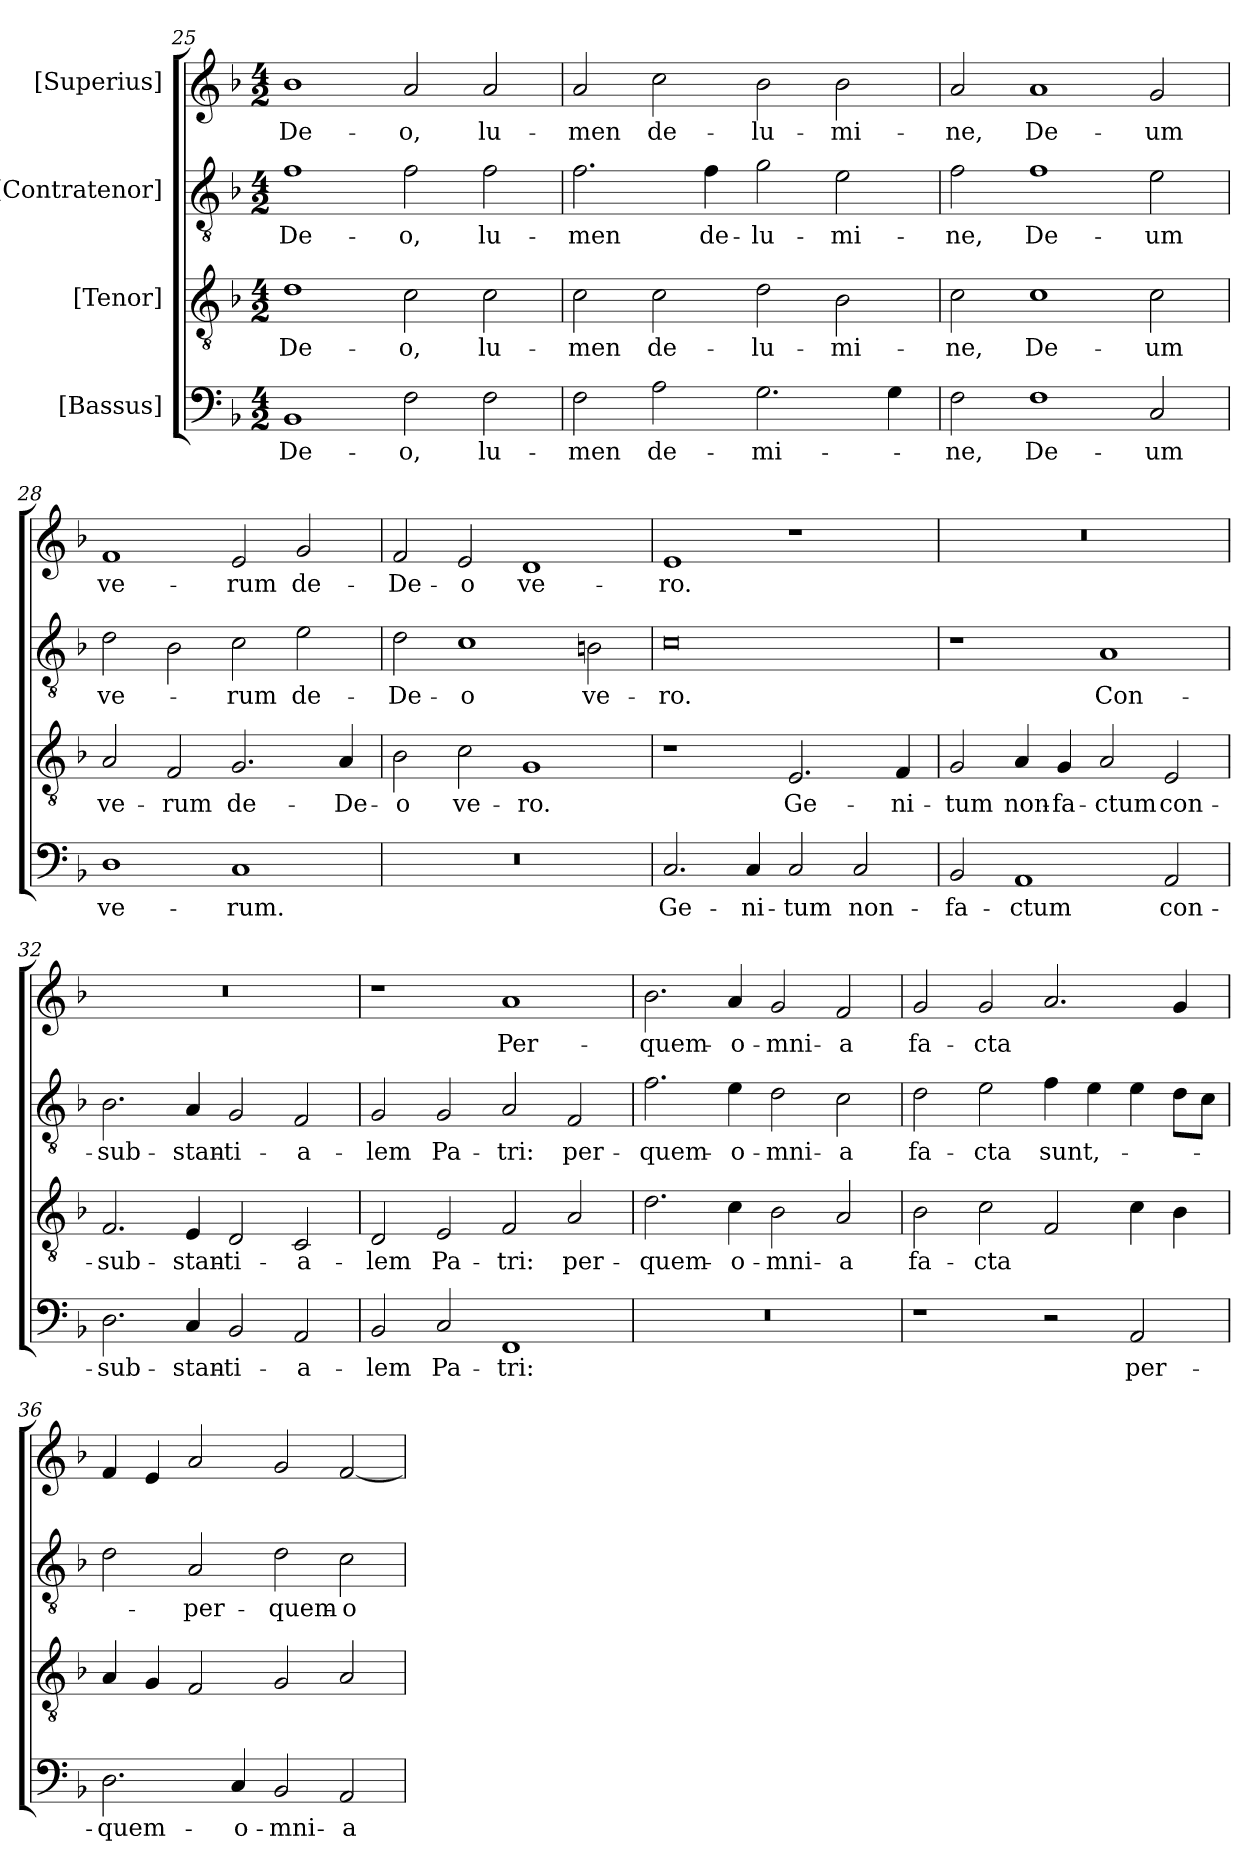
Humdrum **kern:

**kern	**text	**kern	**text	**kern	**text	**kern	**text
*part4	*part4	*part3	*part3	*part2	*part2	*part1	*part1
*staff4	*staff4	*staff3	*staff3	*staff2	*staff2	*staff1	*staff1
*I"[Bassus]	*	*I"[Tenor]	*	*I"[Contratenor]	*	*I"[Superius]	*
*clefF4	*	*clefGv2	*	*clefGv2	*	*clefG2	*
*k[b-]	*	*k[b-]	*	*k[b-]	*	*k[b-]	*
*M4/2	*	*M4/2	*	*M4/2	*	*M4/2	*
=25	=25	=25	=25	=25	=25	=25	=25
1BB-/	De-	1d\	De-	1f\	De-	1b-\	De-
2F\	-o,	2c\	-o,	2f\	-o,	2a/	-o,
2F\	lu-	2c\	lu-	2f\	lu-	2a/	lu-
=26	=26	=26	=26	=26	=26	=26	=26
2F\	-men	2c\	-men	2.f\	-men	2a/	-men
2A\	de-	2c\	de-	.	.	2cc\	de-
.	.	.	.	4f\	de-	.	.
2.G\	-mi-	2d\	lu-	2g\	lu-	2b-\	lu-
.	.	2B-\	-mi-	2e\	-mi-	2b-\	-mi-
4G\	.	.	.	.	.	.	.
=27	=27	=27	=27	=27	=27	=27	=27
2F\	-ne,	2c\	-ne,	2f\	-ne,	2a/	-ne,
1F\	De-	1c\	De-	1f\	De-	1a/	De-
2C/	-um	2c\	-um	2e\	-um	2g/	-um
=28	=28	=28	=28	=28	=28	=28	=28
1D\	ve-	2A/	ve-	2d\	ve-	1f/	ve-
.	.	2F/	-rum	2B-\	.	.	.
1C/	-rum.	2.G/	de-	2c\	-rum	2e/	-rum
.	.	.	.	2e\	de-	2g/	de-
.	.	4A/	De-	.	.	.	.
=29	=29	=29	=29	=29	=29	=29	=29
0r	.	2B-\	-o	2d\	De-	2f/	De-
.	.	2c\	ve-	1c\	-o	2e/	-o
.	.	1G/	-ro.	.	.	1d/	ve-
.	.	.	.	2Bn\	ve-	.	.
=30	=30	=30	=30	=30	=30	=30	=30
2.C/	Ge-	1r	.	0c\	-ro.	1e/	-ro.
4C/	-ni-	.	.	.	.	.	.
2C/	-tum	2.E/	Ge-	.	.	1r	.
2C/	non-	.	.	.	.	.	.
.	.	4F/	-ni-	.	.	.	.
=31	=31	=31	=31	=31	=31	=31	=31
2BB-/	fa-	2G/	-tum	1r	.	0r	.
1AA/	-ctum	4A/	non-	.	.	.	.
.	.	4G/	fa-	.	.	.	.
.	.	2A/	-ctum	1A/	Con-	.	.
2AA/	con-	2E/	con-	.	.	.	.
=32	=32	=32	=32	=32	=32	=32	=32
2.D\	-sub-	2.F/	-sub-	2.B-\	-sub-	0r	.
4C/	-stan-	4E/	-stan-	4A/	-stan-	.	.
2BB-/	-ti-	2D/	-ti-	2G/	-ti-	.	.
2AA/	-a-	2C/	-a-	2F/	-a-	.	.
=33	=33	=33	=33	=33	=33	=33	=33
2BB-/	-lem	2D/	-lem	2G/	-lem	1r	.
2C/	Pa-	2E/	Pa-	2G/	Pa-	.	.
1FF/	-tri:	2F/	-tri:	2A/	-tri:	1a/	Per-
.	.	2A/	per-	2F/	per-	.	.
=34	=34	=34	=34	=34	=34	=34	=34
0r	.	2.d\	quem-	2.f\	quem-	2.b-\	quem-
.	.	4c\	o-	4e\	o-	4a/	o-
.	.	2B-\	-mni-	2d\	-mni-	2g/	-mni-
.	.	2A/	-a	2c\	-a	2f/	-a
=35	=35	=35	=35	=35	=35	=35	=35
1r	.	2B-\	fa-	2d\	fa-	2g/	fa-
.	.	2c\	-cta	2e\	-cta	2g/	-cta
2r	.	2F/	.	4f\	sunt,-	2.a/	.
.	.	.	.	4e\	.	.	.
2AA/	per-	4c\	.	4e\	.	.	.
.	.	4B-\	.	8d\L	.	4g/	.
.	.	.	.	8c\J	.	.	.
=36	=36	=36	=36	=36	=36	=36	=36
2.D\	quem-	4A/	.	2d\	.	4f/	.
.	.	4G/	.	.	.	4e/	.
.	.	2F/	.	2A/	per-	2a/	.
4C/	o-	.	.	.	.	.	.
2BB-/	-mni-	2G/	.	2d\	quem-	2g/	.
2AA/	-a	2A/	.	2c\	o-	[2f/	.
=	=	=	=	=	=	=	=
*-	*-	*-	*-	*-	*-	*-	*-
